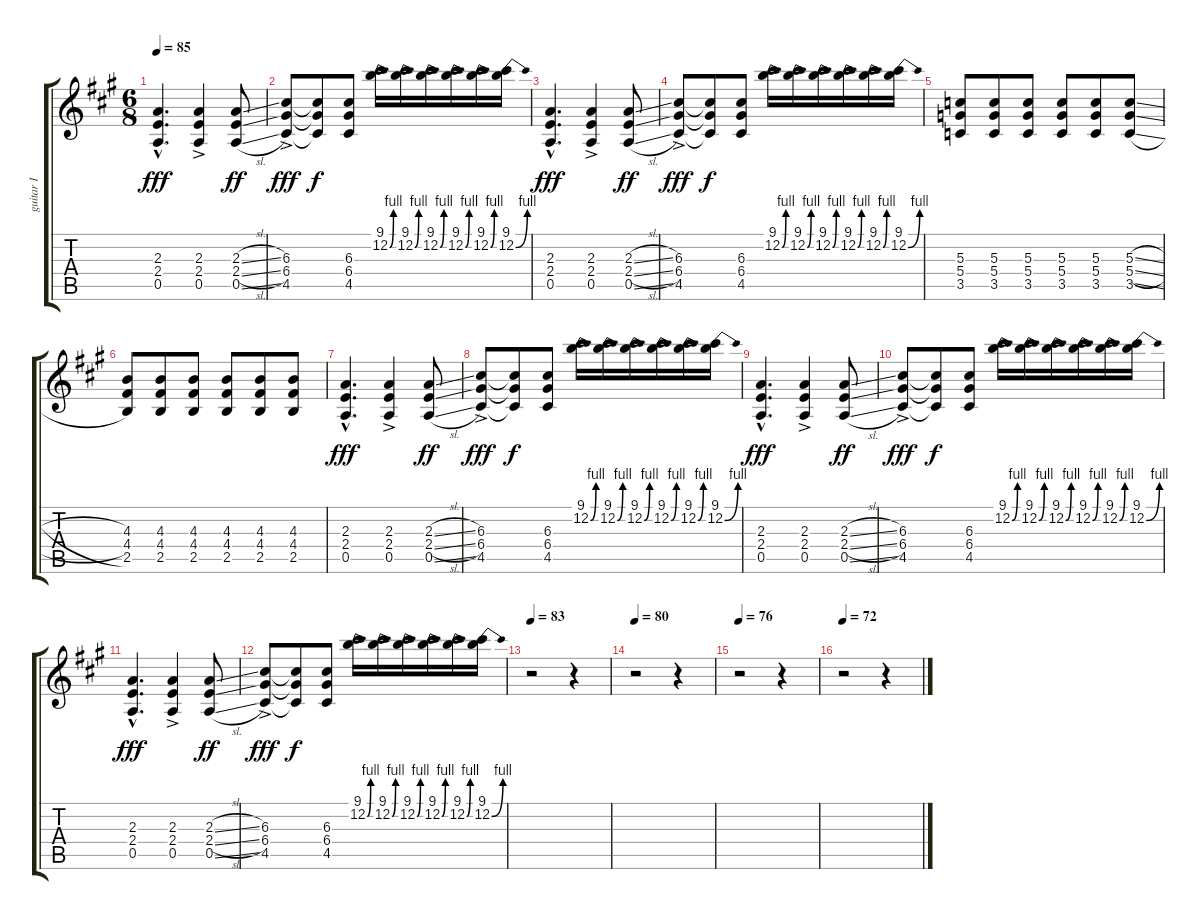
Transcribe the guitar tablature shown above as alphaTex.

\track ("guitar I" "guitar I") {instrument overdrivenguitar}
\staff {score tabs}
\tuning (E4 B3 G3 D3 A2 E2) {hide}
\ts (6 8)
\tempo 85
\clef g2
\ks f#minor
(2.3{hac} 2.4{hac} 0.5{hac}).4{d dy fff} (2.3{ac} 2.4{ac} 0.5{ac}).4 (2.3{sl} 2.4{sl} 0.5{sl}).8{dy ff} |
(6.3{ac} 6.4{ac} 4.5{ac}).8{dy fff} (6.3{t} 6.4{t} 4.5{t}).8{dy f} (6.3 6.4 4.5).8 (9.1 12.2{be (bend 0 0 60 4)}).16 (9.1 12.2{be (bend 0 0 60 4)}).16 (9.1 12.2{be (bend 0 0 60 4)}).16 (9.1 12.2{be (bend 0 0 60 4)}).16 (9.1 12.2{be (bend 0 0 60 4)}).16 (9.1 12.2{be (bend 0 0 60 4)}).16 |
(2.3{hac} 2.4{hac} 0.5{hac}).4{d dy fff} (2.3{ac} 2.4{ac} 0.5{ac}).4 (2.3{sl} 2.4{sl} 0.5{sl}).8{dy ff} |
(6.3{ac} 6.4{ac} 4.5{ac}).8{dy fff} (6.3{t} 6.4{t} 4.5{t}).8{dy f} (6.3 6.4 4.5).8 (9.1 12.2{be (bend 0 0 60 4)}).16 (9.1 12.2{be (bend 0 0 60 4)}).16 (9.1 12.2{be (bend 0 0 60 4)}).16 (9.1 12.2{be (bend 0 0 60 4)}).16 (9.1 12.2{be (bend 0 0 60 4)}).16 (9.1 12.2{be (bend 0 0 60 4)}).16 |
(5.3 5.4 3.5).8 (5.3 5.4 3.5).8 (5.3 5.4 3.5).8 (5.3 5.4 3.5).8 (5.3 5.4 3.5).8 (5.3{sl} 5.4{sl} 3.5{sl}).8 |
(4.3 4.4 2.5).8 (4.3 4.4 2.5).8 (4.3 4.4 2.5).8 (4.3 4.4 2.5).8 (4.3 4.4 2.5).8 (4.3 4.4 2.5).8 |
(2.3{hac} 2.4{hac} 0.5{hac}).4{d dy fff} (2.3{ac} 2.4{ac} 0.5{ac}).4 (2.3{sl} 2.4{sl} 0.5{sl}).8{dy ff} |
(6.3{ac} 6.4{ac} 4.5{ac}).8{dy fff} (6.3{t} 6.4{t} 4.5{t}).8{dy f} (6.3 6.4 4.5).8 (9.1 12.2{be (bend 0 0 60 4)}).16 (9.1 12.2{be (bend 0 0 60 4)}).16 (9.1 12.2{be (bend 0 0 60 4)}).16 (9.1 12.2{be (bend 0 0 60 4)}).16 (9.1 12.2{be (bend 0 0 60 4)}).16 (9.1 12.2{be (bend 0 0 60 4)}).16 |
(2.3{hac} 2.4{hac} 0.5{hac}).4{d dy fff} (2.3{ac} 2.4{ac} 0.5{ac}).4 (2.3{sl} 2.4{sl} 0.5{sl}).8{dy ff} |
(6.3{ac} 6.4{ac} 4.5{ac}).8{dy fff} (6.3{t} 6.4{t} 4.5{t}).8{dy f} (6.3 6.4 4.5).8 (9.1 12.2{be (bend 0 0 60 4)}).16 (9.1 12.2{be (bend 0 0 60 4)}).16 (9.1 12.2{be (bend 0 0 60 4)}).16 (9.1 12.2{be (bend 0 0 60 4)}).16 (9.1 12.2{be (bend 0 0 60 4)}).16 (9.1 12.2{be (bend 0 0 60 4)}).16 |
(2.3{hac} 2.4{hac} 0.5{hac}).4{d dy fff} (2.3{ac} 2.4{ac} 0.5{ac}).4 (2.3{sl} 2.4{sl} 0.5{sl}).8{dy ff} |
(6.3{ac} 6.4{ac} 4.5{ac}).8{dy fff} (6.3{t} 6.4{t} 4.5{t}).8{dy f} (6.3 6.4 4.5).8 (9.1 12.2{be (bend 0 0 60 4)}).16 (9.1 12.2{be (bend 0 0 60 4)}).16 (9.1 12.2{be (bend 0 0 60 4)}).16 (9.1 12.2{be (bend 0 0 60 4)}).16 (9.1 12.2{be (bend 0 0 60 4)}).16 (9.1 12.2{be (bend 0 0 60 4)}).16 |
\tempo 83
r.2 r.4 |
\tempo 80
r.2 r.4 |
\tempo 76
r.2 r.4 |
\tempo 72
r.2 r.4
